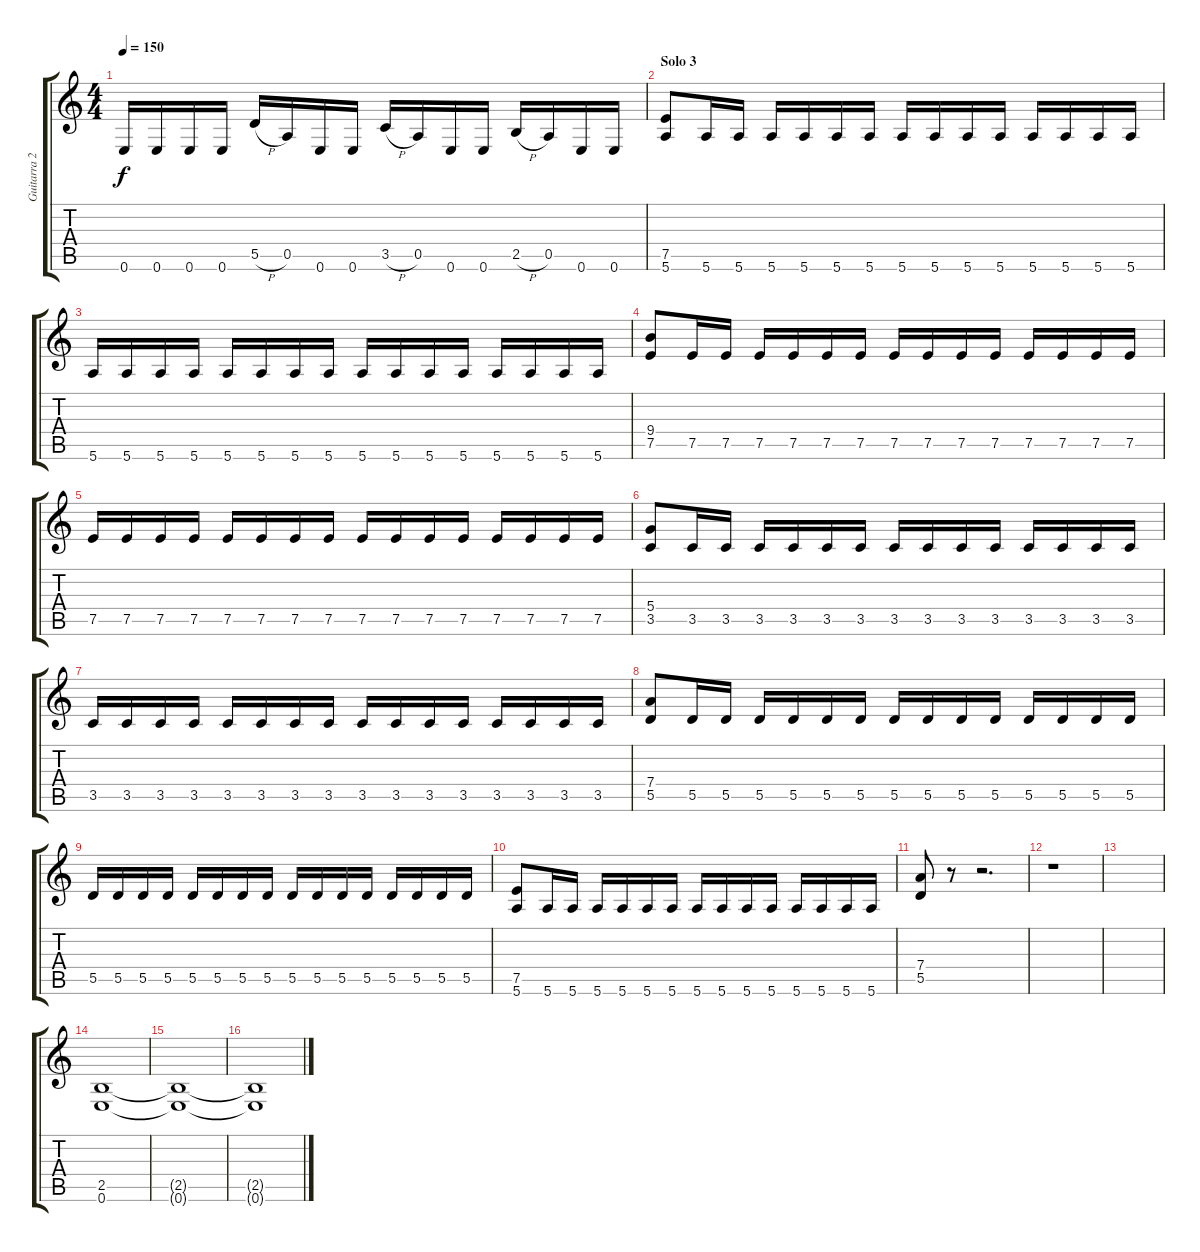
\track ("Guitarra 2" "Guitarra 2") {instrument distortionguitar}
\staff {score tabs}
\tuning (E4 B3 G3 D3 A2 E2) {hide}
\ts (4 4)
\tempo 150
\clef g2
\ks c
0.6.16{dy f} 0.6.16 0.6.16 0.6.16 5.5{h}.16 0.5.16 0.6.16 0.6.16 3.5{h}.16 0.5.16 0.6.16 0.6.16 2.5{h}.16 0.5.16 0.6.16 0.6.16 |
\section ("" "Solo 3")
(7.5 5.6).8 5.6.16 5.6.16 5.6.16 5.6.16 5.6.16 5.6.16 5.6.16 5.6.16 5.6.16 5.6.16 5.6.16 5.6.16 5.6.16 5.6.16 |
5.6.16 5.6.16 5.6.16 5.6.16 5.6.16 5.6.16 5.6.16 5.6.16 5.6.16 5.6.16 5.6.16 5.6.16 5.6.16 5.6.16 5.6.16 5.6.16 |
(9.4 7.5).8 7.5.16 7.5.16 7.5.16 7.5.16 7.5.16 7.5.16 7.5.16 7.5.16 7.5.16 7.5.16 7.5.16 7.5.16 7.5.16 7.5.16 |
7.5.16 7.5.16 7.5.16 7.5.16 7.5.16 7.5.16 7.5.16 7.5.16 7.5.16 7.5.16 7.5.16 7.5.16 7.5.16 7.5.16 7.5.16 7.5.16 |
(5.4 3.5).8 3.5.16 3.5.16 3.5.16 3.5.16 3.5.16 3.5.16 3.5.16 3.5.16 3.5.16 3.5.16 3.5.16 3.5.16 3.5.16 3.5.16 |
3.5.16 3.5.16 3.5.16 3.5.16 3.5.16 3.5.16 3.5.16 3.5.16 3.5.16 3.5.16 3.5.16 3.5.16 3.5.16 3.5.16 3.5.16 3.5.16 |
(7.4 5.5).8 5.5.16 5.5.16 5.5.16 5.5.16 5.5.16 5.5.16 5.5.16 5.5.16 5.5.16 5.5.16 5.5.16 5.5.16 5.5.16 5.5.16 |
5.5.16 5.5.16 5.5.16 5.5.16 5.5.16 5.5.16 5.5.16 5.5.16 5.5.16 5.5.16 5.5.16 5.5.16 5.5.16 5.5.16 5.5.16 5.5.16 |
(7.5 5.6).8 5.6.16 5.6.16 5.6.16 5.6.16 5.6.16 5.6.16 5.6.16 5.6.16 5.6.16 5.6.16 5.6.16 5.6.16 5.6.16 5.6.16 |
(7.4 5.5).8 r.8 r.2{d} |
r.1 |
|
(2.5 0.6).1 |
(2.5{t} 0.6{t}).1 |
(2.5{t} 0.6{t}).1
